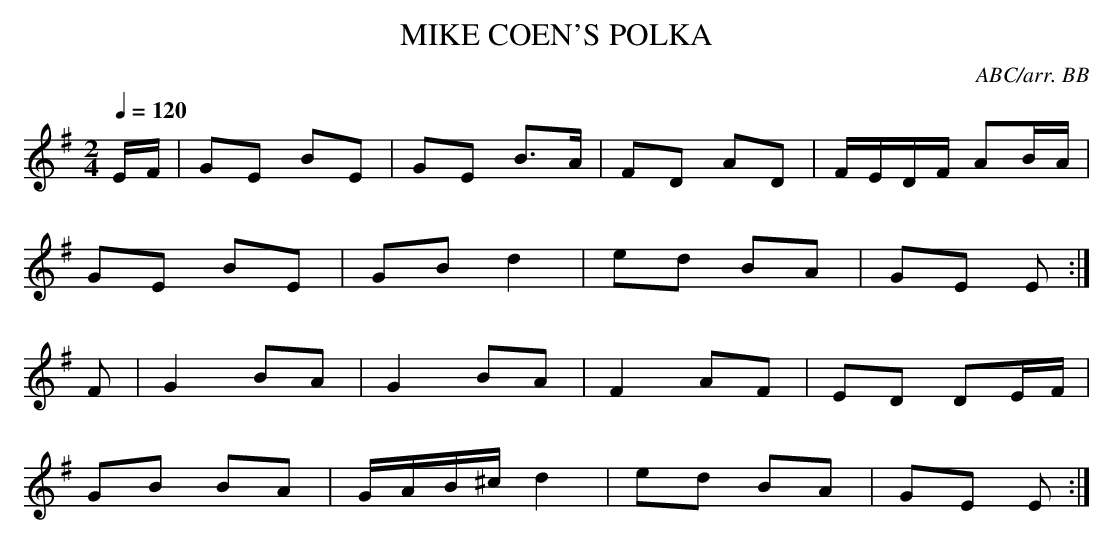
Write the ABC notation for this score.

X:1
T:MIKE COEN'S POLKA
C:ABC/arr. BB
Q:1/4=120
M:2/4
L:1/8
K:Em
E/F/|GE BE|GE B>A|FD AD|F/E/D/F/ AB/A/|
GE BE|GB d2|ed BA|GE E :|
F|G2 BA|G2 BA|F2 AF|ED DE/F/|
GB BA|G/A/B/^c/ d2|ed BA|GE E :|
